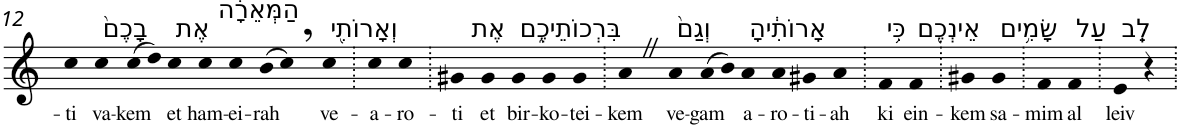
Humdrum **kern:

**kern	**text
*part1	*part1
*staff1	*staff1
*I"Piano	*
*I'Pno	*
!!LO:PB:g=z
*clefG2	*
*k[]	*
=12	=12
!	!LO:LY:b
4cc	-ti
!LO:TX:a:t=בָכֶם֙	!
!	!LO:LY:b
4cc	va-
!	!LO:LY:b
(>8cc	-kem
8dd)	.
!LO:TX:a:t=אֶת	!
!	!LO:LY:b
4cc	et
!LO:TX:a:t=הַמְּאֵרָ֔ה	!
!	!LO:LY:b
4cc	ham-
!	!LO:LY:b
4cc	-ei-
!	!LO:LY:b
(>8b	-rah
8cc,)	.
!LO:TX:a:t=וְאָרוֹתִ֖י	!
!	!LO:LY:b
4cc	ve-
=13.	=13.
!	!LO:LY:b
4cc	-a-
!	!LO:LY:b
4cc	-ro-
=14.	=14.
!	!LO:LY:b
4g#X	-ti
!LO:TX:a:t=אֶת	!
!	!LO:LY:b
4g#	et
!LO:TX:a:t=בִּרְכוֹתֵיכֶ֑ם	!
!	!LO:LY:b
4g#	bir-
!	!LO:LY:b
4g#	-ko-
!	!LO:LY:b
4g#	-tei-
=15.	=15.
!	!LO:LY:b
4aZ	-kem
!LO:TX:a:t=וְגַם֙	!
!	!LO:LY:b
4a	ve-
!	!LO:LY:b
(>8a	-gam
8b)	.
!LO:TX:a:t=אָרוֹתִ֔יהָ	!
!	!LO:LY:b
4a	a-
!	!LO:LY:b
4a	-ro-
!	!LO:LY:b
4g#X	-ti-
!	!LO:LY:b
4a	-ah
=16.	=16.
!LO:TX:a:t=כִּ֥י	!
!	!LO:LY:b
4f	ki
!LO:TX:a:t=אֵינְכֶ֖ם	!
!	!LO:LY:b
4f	ein-
=17.	=17.
!	!LO:LY:b
4g#X	-kem
!LO:TX:a:t=שָׂמִ֥ים	!
!	!LO:LY:b
4g#	sa-
=18.	=18.
!	!LO:LY:b
4f	-mim
!LO:TX:a:t=עַל	!
!	!LO:LY:b
4f	al
=19.	=19.
!LO:TX:a:t=לֵֽב	!
!	!LO:LY:b
4e	leiv
4r	.
=.	=.
*-	*-
